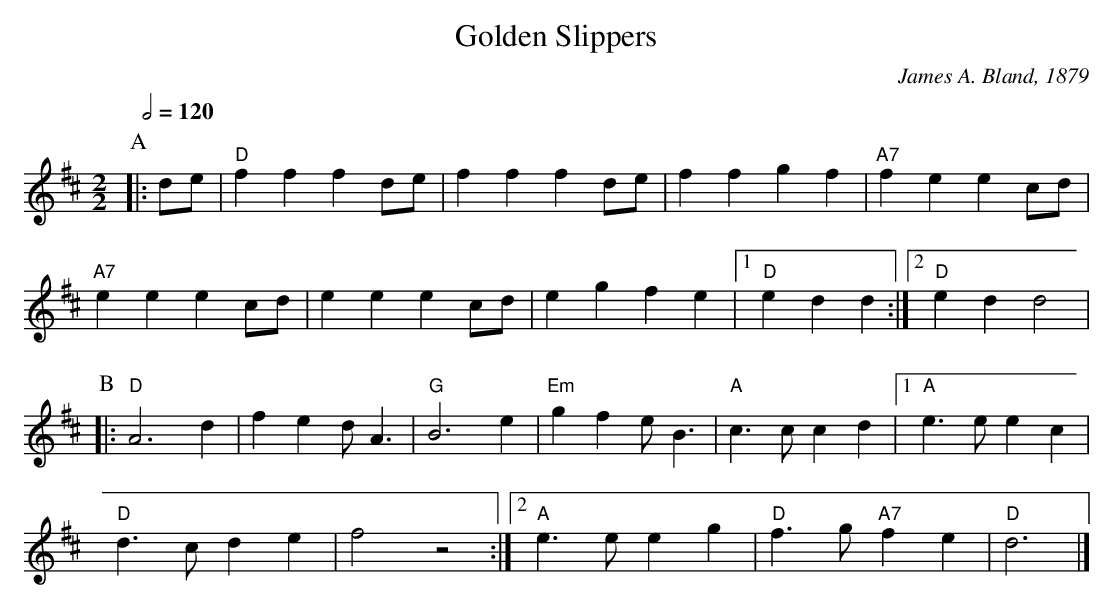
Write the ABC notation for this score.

X:1
T:Golden Slippers
C:James A. Bland, 1879
Q:1/2=120
M:2/2
L:1/4
K:D
P:A
|: d/e/ | "D"ff fd/e/ | ff fd/e/ | ff gf | "A7"fe ec/d/ |
"A7"ee ec/d/ | ee ec/d/ | eg fe |1 "D"ed d :|2 "D"edd2 |
P:B
|: "D"A3d | fe d<A | "G"B3e | "Em"gf e<B | "A"c>c cd |1 "A"e>eec |
"D"d3/c/ de | f2 z2 :|[2"A"e>e eg | "D"f>g "A7"fe | "D"d3 |]
